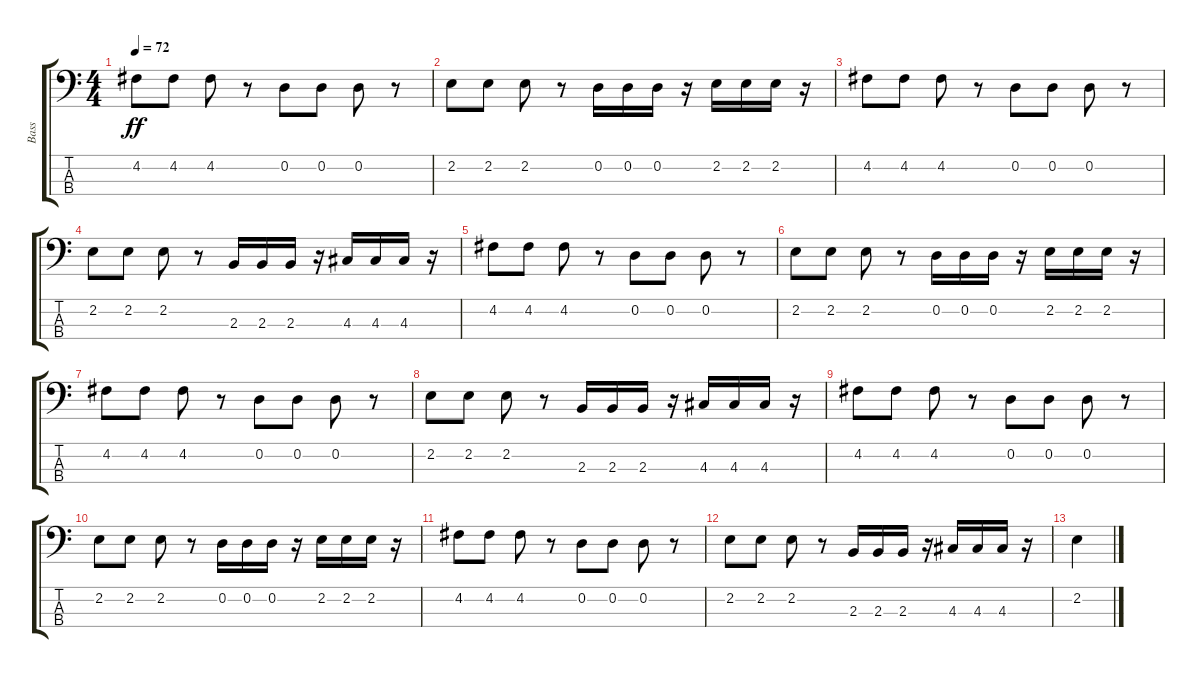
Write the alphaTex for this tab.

\track ("Bass" "Bass") {instrument electricbassfinger}
\staff {score tabs}
\tuning (G2 D2 A1 E1) {hide}
\ts (4 4)
\tempo 72
\clef f4
\ks c
4.2.8{dy ff} 4.2.8 4.2.8 r.8 0.2.8 0.2.8 0.2.8 r.8 |
2.2.8 2.2.8 2.2.8 r.8 0.2.16 0.2.16 0.2.16 r.16 2.2.16 2.2.16 2.2.16 r.16 |
4.2.8 4.2.8 4.2.8 r.8 0.2.8 0.2.8 0.2.8 r.8 |
2.2.8 2.2.8 2.2.8 r.8 2.3.16 2.3.16 2.3.16 r.16 4.3.16 4.3.16 4.3.16 r.16 |
4.2.8 4.2.8 4.2.8 r.8 0.2.8 0.2.8 0.2.8 r.8 |
2.2.8 2.2.8 2.2.8 r.8 0.2.16 0.2.16 0.2.16 r.16 2.2.16 2.2.16 2.2.16 r.16 |
4.2.8 4.2.8 4.2.8 r.8 0.2.8 0.2.8 0.2.8 r.8 |
2.2.8 2.2.8 2.2.8 r.8 2.3.16 2.3.16 2.3.16 r.16 4.3.16 4.3.16 4.3.16 r.16 |
4.2.8 4.2.8 4.2.8 r.8 0.2.8 0.2.8 0.2.8 r.8 |
2.2.8 2.2.8 2.2.8 r.8 0.2.16 0.2.16 0.2.16 r.16 2.2.16 2.2.16 2.2.16 r.16 |
4.2.8 4.2.8 4.2.8 r.8 0.2.8 0.2.8 0.2.8 r.8 |
2.2.8 2.2.8 2.2.8 r.8 2.3.16 2.3.16 2.3.16 r.16 4.3.16 4.3.16 4.3.16 r.16 |
2.2.4
